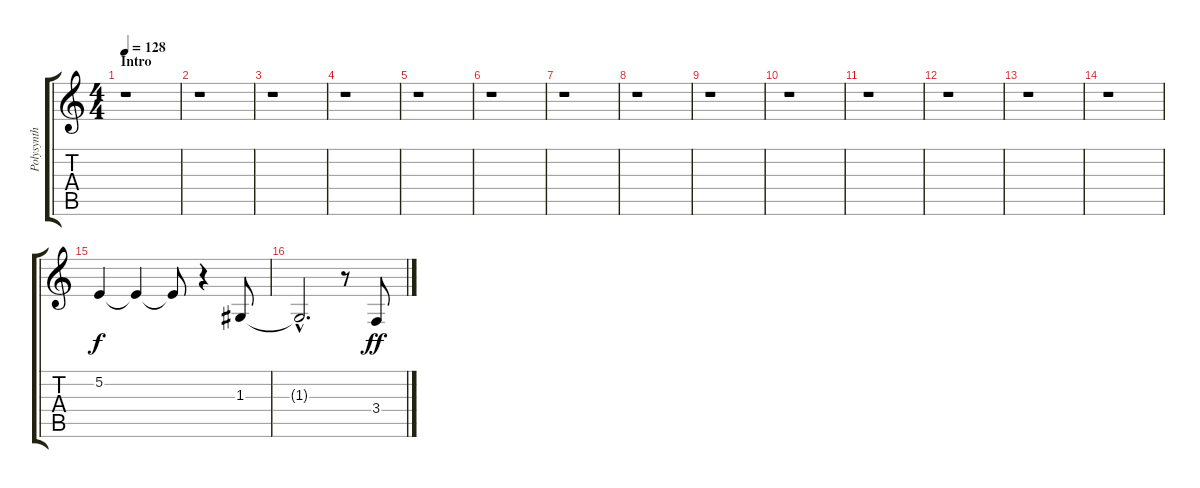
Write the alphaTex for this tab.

\track ("Polysynth" "Polysynth") {instrument pad3polysynth}
\staff {score tabs}
\tuning (E4 B3 G3 D3 A2 E2) {hide}
\ts (4 4)
\section ("" "Intro")
\tempo 128
\clef g2
\ks c
r.1{dy f instrument pad3polysynth} |
r.1 |
r.1 |
r.1 |
r.1 |
r.1 |
r.1 |
r.1 |
r.1 |
r.1 |
r.1 |
r.1 |
r.1 |
r.1 |
5.2.4 5.2{t}.4 5.2{t}.8 r.4 1.3.8 |
1.3{hac t}.2{d} r.8 3.4.8{dy ff}
